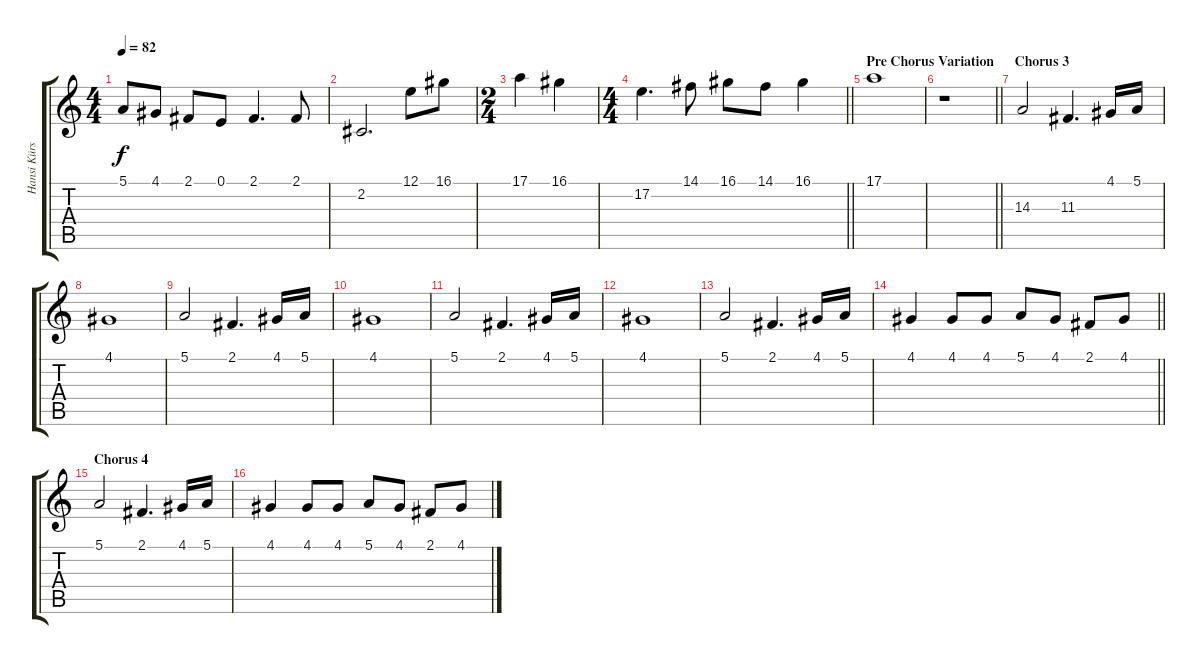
\track ("Hansi Kürsch" "Hansi Kürs") {instrument voiceoohs}
\staff {score tabs}
\tuning (E4 B3 G3 D3 A2 E2) {hide}
\ts (4 4)
\tempo 82
\clef g2
\ks c
5.1.8{dy f} 4.1.8 2.1.8 0.1.8 2.1.4{d} 2.1.8 |
2.2.2{d} 12.1.8 16.1.8 |
\ts (2 4)
17.1.4 16.1.4 |
\ts (4 4)
\barLineRight lightlight
17.2.4{d} 14.1.8 16.1.8 14.1.8 16.1.4 |
\section ("" "Pre Chorus Variation")
17.1.1 |
\barLineRight lightlight
r.1 |
\section ("" "Chorus 3")
14.3.2 11.3.4{d} 4.1.16 5.1.16 |
4.1.1 |
5.1.2 2.1.4{d} 4.1.16 5.1.16 |
4.1.1 |
5.1.2 2.1.4{d} 4.1.16 5.1.16 |
4.1.1 |
5.1.2 2.1.4{d} 4.1.16 5.1.16 |
\barLineRight lightlight
4.1.4 4.1.8 4.1.8 5.1.8 4.1.8 2.1.8 4.1.8 |
\section ("" "Chorus 4")
5.1.2 2.1.4{d} 4.1.16 5.1.16 |
4.1.4 4.1.8 4.1.8 5.1.8 4.1.8 2.1.8 4.1.8
